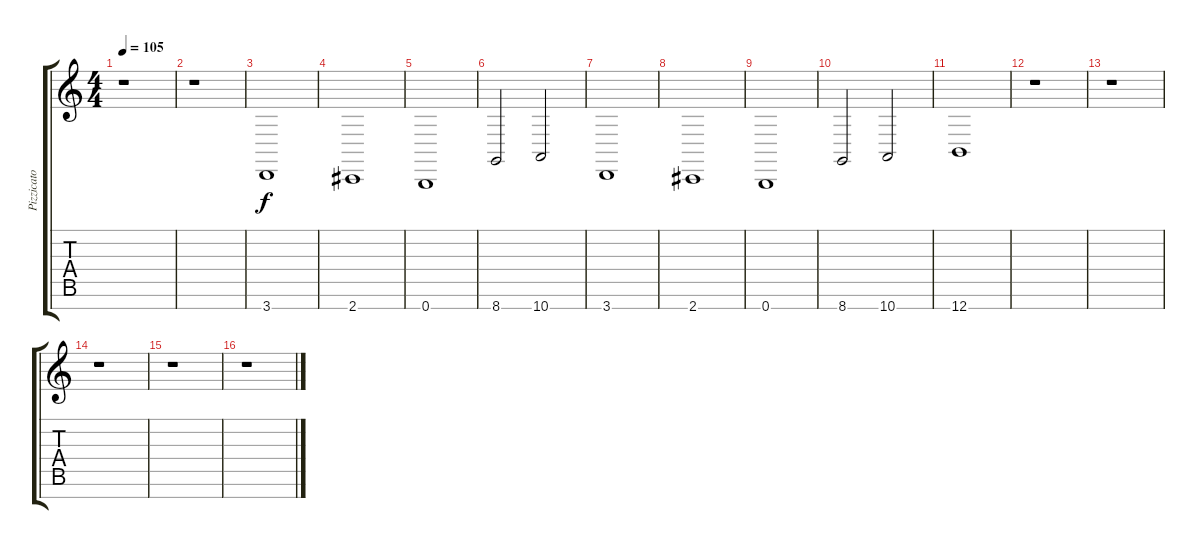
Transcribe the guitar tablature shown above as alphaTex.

\track ("Pizzicato strings" "Pizzicato ") {instrument pizzicatostrings}
\staff {score tabs}
\tuning (E4 B3 G3 D3 A2 E2 B1) {hide}
\ts (4 4)
\tempo 105
\clef g2
\ks c
r.1{dy f} |
r.1 |
3.7.1 |
2.7.1 |
0.7.1 |
8.7.2 10.7.2 |
3.7.1 |
2.7.1 |
0.7.1 |
8.7.2 10.7.2 |
12.7.1 |
r.1 |
r.1 |
r.1 |
r.1 |
r.1
